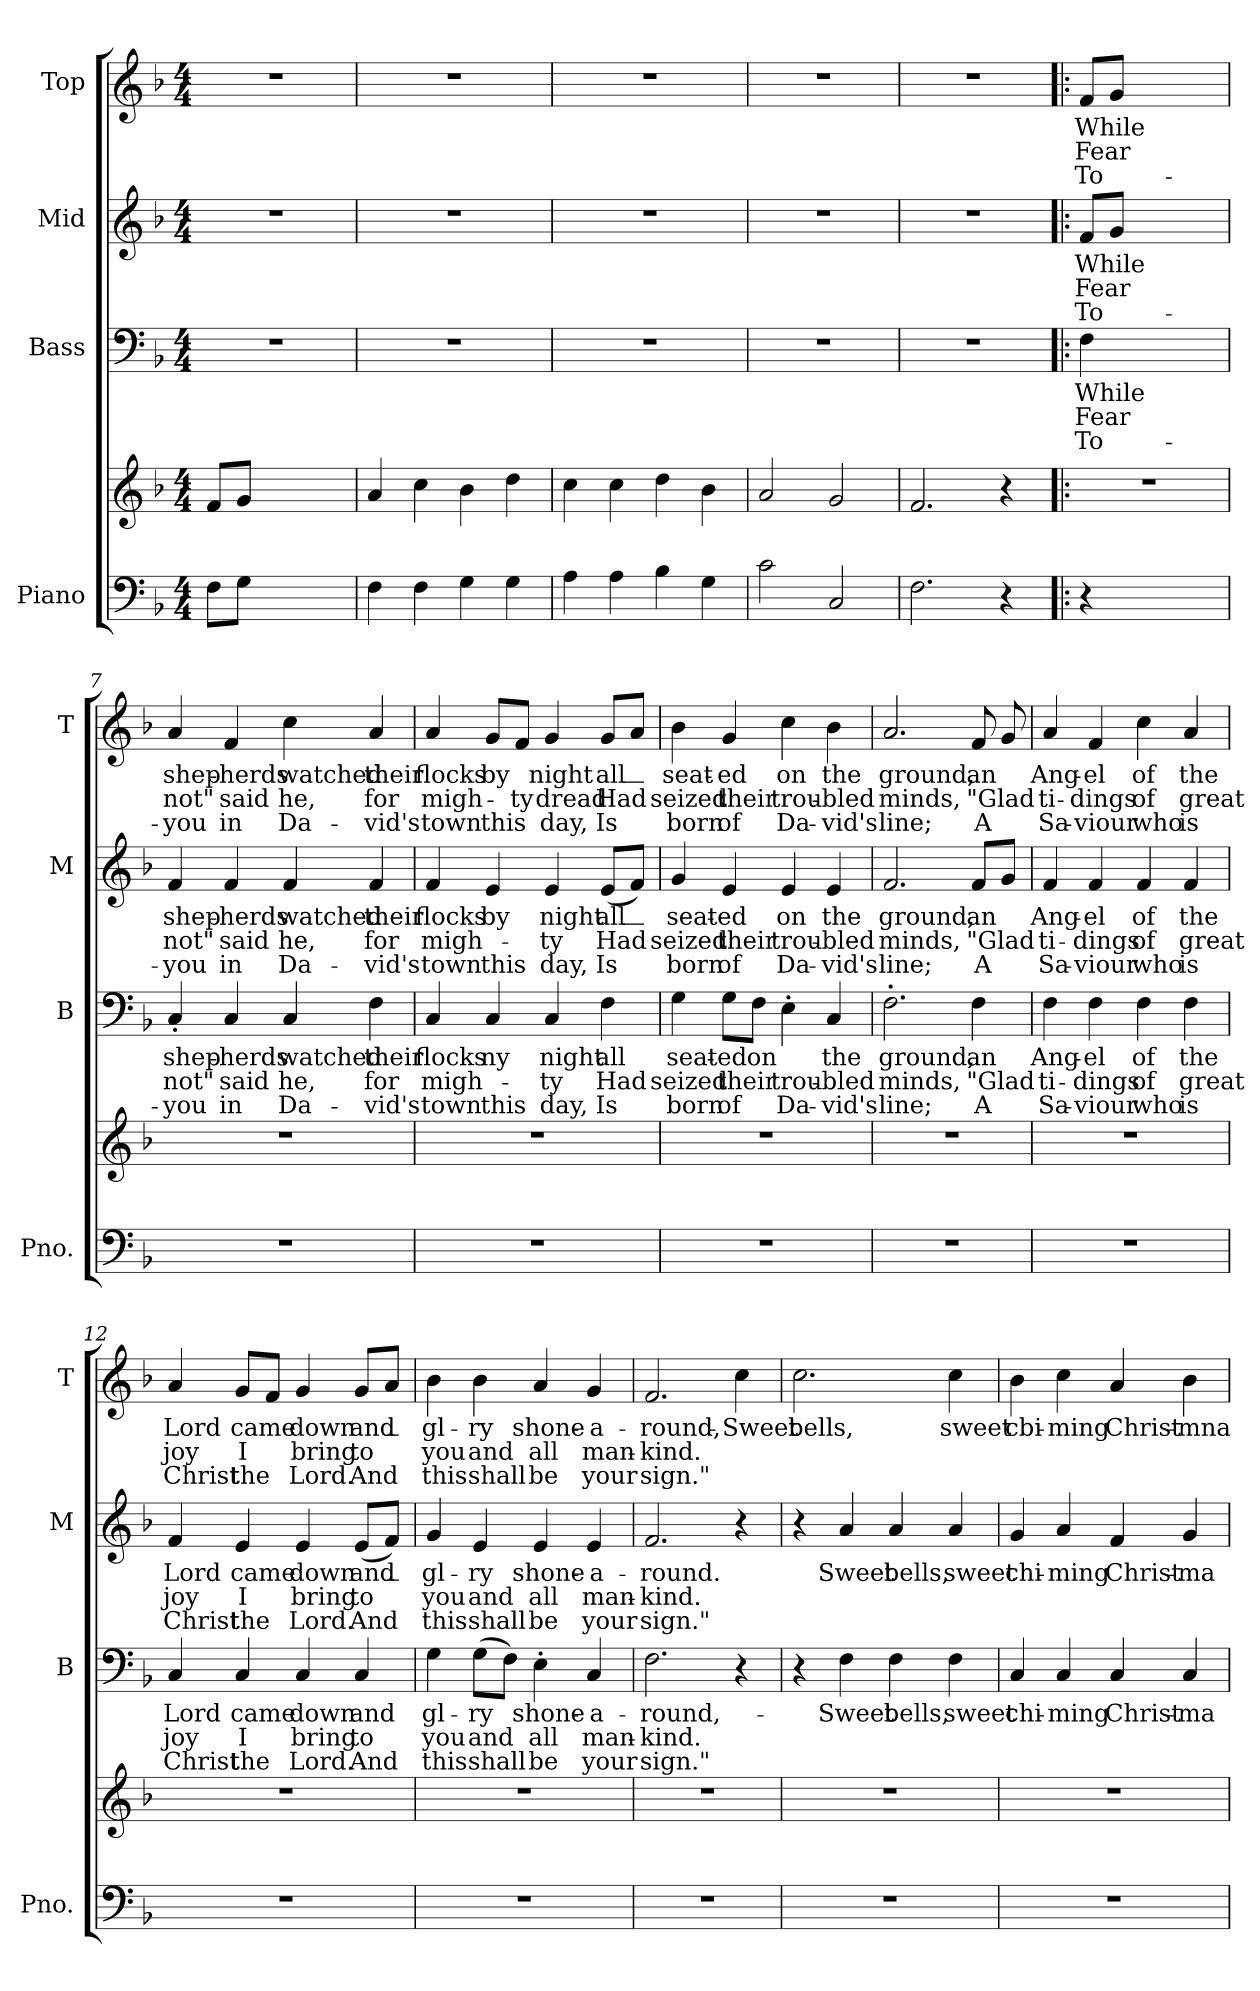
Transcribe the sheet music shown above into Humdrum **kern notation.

**kern	**kern	**kern	**text	**text	**text	**kern	**text	**text	**text	**kern	**text	**text	**text
*part4	*part4	*part3	*part3	*part3	*part3	*part2	*part2	*part2	*part2	*part1	*part1	*part1	*part1
*staff5	*staff4	*staff3	*staff3	*staff3	*staff3	*staff2	*staff2	*staff2	*staff2	*staff1	*staff1	*staff1	*staff1
*I"Piano	*	*I"Bass	*	*	*	*I"Mid	*	*	*	*I"Top	*	*	*
*I'Pno.	*	*I'B	*	*	*	*I'M	*	*	*	*I'T	*	*	*
*clefF4	*clefG2	*clefF4	*	*	*	*clefG2	*	*	*	*clefG2	*	*	*
*k[b-]	*k[b-]	*k[b-]	*	*	*	*k[b-]	*	*	*	*k[b-]	*	*	*
*F:	*F:	*F:	*	*	*	*F:	*	*	*	*F:	*	*	*
*M4/4	*M4/4	*M4/4	*	*	*	*M4/4	*	*	*	*M4/4	*	*	*
*MM140	*MM140	*MM140	*	*	*	*MM140	*	*	*	*MM140	*	*	*
=1	=1	=1	=1	=1	=1	=1	=1	=1	=1	=1	=1	=1	=1
8F\L	8f/L	1r	.	.	.	1r	.	.	.	1r	.	.	.
8G\J	8g/J	.	.	.	.	.	.	.	.	.	.	.	.
2.ryy	2.ryy	.	.	.	.	.	.	.	.	.	.	.	.
=2	=2	=2	=2	=2	=2	=2	=2	=2	=2	=2	=2	=2	=2
4F\	4a/	1r	.	.	.	1r	.	.	.	1r	.	.	.
4F\	4cc\	.	.	.	.	.	.	.	.	.	.	.	.
4G\	4b-\	.	.	.	.	.	.	.	.	.	.	.	.
4G\	4dd\	.	.	.	.	.	.	.	.	.	.	.	.
=3	=3	=3	=3	=3	=3	=3	=3	=3	=3	=3	=3	=3	=3
4A\	4cc\	1r	.	.	.	1r	.	.	.	1r	.	.	.
4A\	4cc\	.	.	.	.	.	.	.	.	.	.	.	.
4B-\	4dd\	.	.	.	.	.	.	.	.	.	.	.	.
4G\	4b-\	.	.	.	.	.	.	.	.	.	.	.	.
=4	=4	=4	=4	=4	=4	=4	=4	=4	=4	=4	=4	=4	=4
2c\	2a/	1r	.	.	.	1r	.	.	.	1r	.	.	.
2C/	2g/	.	.	.	.	.	.	.	.	.	.	.	.
=5	=5	=5	=5	=5	=5	=5	=5	=5	=5	=5	=5	=5	=5
2.F\	2.f/	1r	.	.	.	1r	.	.	.	1r	.	.	.
4r	4r	.	.	.	.	.	.	.	.	.	.	.	.
=6!|:	=6!|:	=6!|:	=6!|:	=6!|:	=6!|:	=6!|:	=6!|:	=6!|:	=6!|:	=6!|:	=6!|:	=6!|:	=6!|:
!	!	!	!LO:LY:b	!LO:LY:b	!LO:LY:b	!	!LO:LY:b	!LO:LY:b	!LO:LY:b	!	!LO:LY:b	!LO:LY:b	!LO:LY:b
4r	1r	4F\	While	Fear	To-	8f/L	While	Fear	To-	8f/L	While	Fear	To-
.	.	.	.	.	.	8g/J	.	.	.	8g/J	.	.	.
2.ryy	.	2.ryy	.	.	.	2.ryy	.	.	.	2.ryy	.	.	.
=7	=7	=7	=7	=7	=7	=7	=7	=7	=7	=7	=7	=7	=7
!	!	!	!LO:LY:b	!LO:LY:b	!LO:LY:b	!	!LO:LY:b	!LO:LY:b	!LO:LY:b	!	!LO:LY:b	!LO:LY:b	!LO:LY:b
1r	1r	4C'/	shep-	not"	-you	4f/	shep-	not"	-you	4a/	shep-	not"	-you
!	!	!	!LO:LY:b	!LO:LY:b	!LO:LY:b	!	!LO:LY:b	!LO:LY:b	!LO:LY:b	!	!LO:LY:b	!LO:LY:b	!LO:LY:b
.	.	4C/	-herds	said	in	4f/	-herds	said	in	4f/	-herds	said	in
!	!	!	!LO:LY:b	!LO:LY:b	!LO:LY:b	!	!LO:LY:b	!LO:LY:b	!LO:LY:b	!	!LO:LY:b	!LO:LY:b	!LO:LY:b
.	.	4C/	watched	he,	Da-	4f/	watched	he,	Da-	4cc\	watched	he,	Da-
!	!	!	!LO:LY:b	!LO:LY:b	!LO:LY:b	!	!LO:LY:b	!LO:LY:b	!LO:LY:b	!	!LO:LY:b	!LO:LY:b	!LO:LY:b
.	.	4F\	their	for	-vid's	4f/	their	for	-vid's	4a/	their	for	-vid's
!!LO:LB:g=z
=8	=8	=8	=8	=8	=8	=8	=8	=8	=8	=8	=8	=8	=8
!	!	!	!LO:LY:b	!LO:LY:b	!LO:LY:b	!	!LO:LY:b	!LO:LY:b	!LO:LY:b	!	!LO:LY:b	!LO:LY:b	!LO:LY:b
1r	1r	4C/	flocks	migh-	town	4f/	flocks	migh-	town	4a/	flocks	migh-	town
!	!	!	!LO:LY:b	!	!LO:LY:b	!	!LO:LY:b	!	!LO:LY:b	!	!LO:LY:b	!	!LO:LY:b
.	.	4C/	ny	.	this	4e/	by	.	this	8g/L	by	.	this
!	!	!	!	!	!	!	!	!	!	!	!	!LO:LY:b	!
.	.	.	.	.	.	.	.	.	.	8f/J	.	-ty	.
!	!	!	!LO:LY:b	!LO:LY:b	!LO:LY:b	!	!LO:LY:b	!LO:LY:b	!LO:LY:b	!	!LO:LY:b	!LO:LY:b	!LO:LY:b
.	.	4C/	night	-ty	day,	4e/	night	-ty	day,	4g/	night	dread	day,
!	!	!	!LO:LY:b	!LO:LY:b	!LO:LY:b	!	!LO:LY:b	!LO:LY:b	!LO:LY:b	!	!LO:LY:b	!LO:LY:b	!LO:LY:b
.	.	4F\	all_	Had	Is	(8e/L	all_	Had	Is	8g/L	all_	Had	Is
.	.	.	.	.	.	8f/J)	.	.	.	8a/J	.	.	.
=9	=9	=9	=9	=9	=9	=9	=9	=9	=9	=9	=9	=9	=9
!	!	!	!LO:LY:b	!LO:LY:b	!LO:LY:b	!	!LO:LY:b	!LO:LY:b	!LO:LY:b	!	!LO:LY:b	!LO:LY:b	!LO:LY:b
1r	1r	4G\	seat-	seized	born	4g/	seat-	seized	born	4b-\	seat-	seized	born
!	!	!	!LO:LY:b	!LO:LY:b	!LO:LY:b	!	!LO:LY:b	!LO:LY:b	!LO:LY:b	!	!LO:LY:b	!LO:LY:b	!LO:LY:b
.	.	8G\L	ed	their	of	4e/	-ed	their	of	4g/	ed	their	of
!	!	!	!LO:LY:b	!	!	!	!	!	!	!	!	!	!
.	.	8F\J	on	.	.	.	.	.	.	.	.	.	.
!	!	!	!	!LO:LY:b	!LO:LY:b	!	!LO:LY:b	!LO:LY:b	!LO:LY:b	!	!LO:LY:b	!LO:LY:b	!LO:LY:b
.	.	4E'\	.	trou-	Da-	4e/	on	trou-	Da-	4cc\	on	trou-	Da-
!	!	!	!LO:LY:b	!LO:LY:b	!LO:LY:b	!	!LO:LY:b	!LO:LY:b	!LO:LY:b	!	!LO:LY:b	!LO:LY:b	!LO:LY:b
.	.	4C/	the	-bled	-vid's	4e/	the	-bled	-vid's	4b-\	the	-bled	-vid's
=10	=10	=10	=10	=10	=10	=10	=10	=10	=10	=10	=10	=10	=10
!	!	!	!LO:LY:b	!LO:LY:b	!LO:LY:b	!	!LO:LY:b	!LO:LY:b	!LO:LY:b	!	!LO:LY:b	!LO:LY:b	!LO:LY:b
1r	1r	2.F'\	ground,	minds,	line;	2.f/	ground,	minds,	line;	2.aZ/	ground,	minds,	line;
!	!	!	!LO:LY:b	!LO:LY:b	!LO:LY:b	!	!LO:LY:b	!LO:LY:b	!LO:LY:b	!	!LO:LY:b	!LO:LY:b	!LO:LY:b
.	.	4F\	an	"Glad	A	8f/L	an	"Glad	A	8f/	an	"Glad	A
.	.	.	.	.	.	8g/J	.	.	.	8g/	.	.	.
=11	=11	=11	=11	=11	=11	=11	=11	=11	=11	=11	=11	=11	=11
!	!	!	!LO:LY:b	!LO:LY:b	!LO:LY:b	!	!LO:LY:b	!LO:LY:b	!LO:LY:b	!	!LO:LY:b	!LO:LY:b	!LO:LY:b
1r	1r	4F\	Ang-	ti-	Sa-	4f/	Ang-	ti-	Sa-	4a/	Ang-	ti-	Sa-
!	!	!	!LO:LY:b	!LO:LY:b	!LO:LY:b	!	!LO:LY:b	!LO:LY:b	!LO:LY:b	!	!LO:LY:b	!LO:LY:b	!LO:LY:b
.	.	4F\	el	-dings	-viour	4f/	el	-dings	-viour	4f/	el	-dings	-viour
!	!	!	!LO:LY:b	!LO:LY:b	!LO:LY:b	!	!LO:LY:b	!LO:LY:b	!LO:LY:b	!	!LO:LY:b	!LO:LY:b	!LO:LY:b
.	.	4F\	of	of	who	4f/	of	of	who	4cc\	of	of	who
!	!	!	!LO:LY:b	!LO:LY:b	!LO:LY:b	!	!LO:LY:b	!LO:LY:b	!LO:LY:b	!	!LO:LY:b	!LO:LY:b	!LO:LY:b
.	.	4F\	the	great	is	4f/	the	great	is	4a/	the	great	is
!!LO:PB:g=z
=12	=12	=12	=12	=12	=12	=12	=12	=12	=12	=12	=12	=12	=12
!	!	!	!LO:LY:b	!LO:LY:b	!LO:LY:b	!	!LO:LY:b	!LO:LY:b	!LO:LY:b	!	!LO:LY:b	!LO:LY:b	!LO:LY:b
1r	1r	4C/	Lord	joy	Christ	4f/	Lord	joy	Christ	4a/	Lord	joy	Christ
!	!	!	!LO:LY:b	!LO:LY:b	!LO:LY:b	!	!LO:LY:b	!LO:LY:b	!LO:LY:b	!	!LO:LY:b	!LO:LY:b	!LO:LY:b
.	.	4C/	came	I	the	4e/	came	I	the	8g/L	came	I	the
.	.	.	.	.	.	.	.	.	.	8f/J	.	.	.
!	!	!	!LO:LY:b	!LO:LY:b	!LO:LY:b	!	!LO:LY:b	!LO:LY:b	!LO:LY:b	!	!LO:LY:b	!LO:LY:b	!LO:LY:b
.	.	4C/	down_	bring	Lord.	4e/	down_	bring	Lord.	4g/	down	bring	Lord.
!	!	!	!LO:LY:b	!LO:LY:b	!LO:LY:b	!	!LO:LY:b	!LO:LY:b	!LO:LY:b	!	!LO:LY:b	!LO:LY:b	!LO:LY:b
.	.	4C/	and_	to	And	(8e/L	and_	to	And	8g/L	and_	to	And
.	.	.	.	.	.	8f/J)	.	.	.	8a/J	.	.	.
=13	=13	=13	=13	=13	=13	=13	=13	=13	=13	=13	=13	=13	=13
!	!	!	!LO:LY:b	!LO:LY:b	!LO:LY:b	!	!LO:LY:b	!LO:LY:b	!LO:LY:b	!	!LO:LY:b	!LO:LY:b	!LO:LY:b
1r	1r	4G\	gl-	you	this	4g/	gl-	you	this	4b-\	gl-	you	this
!	!	!	!LO:LY:b	!LO:LY:b	!LO:LY:b	!	!LO:LY:b	!LO:LY:b	!LO:LY:b	!	!LO:LY:b	!LO:LY:b	!LO:LY:b
.	.	(8G\L	ry	and	shall	4e/	ry	and	shall	4b-\	ry	and	shall
.	.	8F\J)	.	.	.	.	.	.	.	.	.	.	.
!	!	!	!LO:LY:b	!LO:LY:b	!LO:LY:b	!	!LO:LY:b	!LO:LY:b	!LO:LY:b	!	!LO:LY:b	!LO:LY:b	!LO:LY:b
.	.	4E'\	shone-	all	be	4e/	shone-	all	be	4a/	shone-	all	be
!	!	!	!LO:LY:b	!LO:LY:b	!LO:LY:b	!	!LO:LY:b	!LO:LY:b	!LO:LY:b	!	!LO:LY:b	!LO:LY:b	!LO:LY:b
.	.	4C/	a-	man-	your	4e/	a-	man-	your	4g/	a-	man-	your
=14	=14	=14	=14	=14	=14	=14	=14	=14	=14	=14	=14	=14	=14
!	!	!	!LO:LY:b	!LO:LY:b	!LO:LY:b	!	!LO:LY:b	!LO:LY:b	!LO:LY:b	!	!LO:LY:b	!LO:LY:b	!LO:LY:b
1r	1r	2.F\	round,-	-kind.	sign."	2.f/	round.	-kind.	sign."	2.fZ/	round,-	-kind.	sign."
!	!	!	!	!	!	!	!	!	!	!	!LO:LY:b	!	!
.	.	4r	.	.	.	4r	.	.	.	4cc\	Sweet	.	.
=15	=15	=15	=15	=15	=15	=15	=15	=15	=15	=15	=15	=15	=15
!	!	!	!	!	!	!	!	!	!	!	!LO:LY:b	!	!
1r	1r	4r	.	.	.	4r	.	.	.	2.cc\	bells,	.	.
!	!	!	!LO:LY:b	!	!	!	!LO:LY:b	!	!	!	!	!	!
.	.	4F\	Sweet	.	.	4a/	Sweet	.	.	.	.	.	.
!	!	!	!LO:LY:b	!	!	!	!LO:LY:b	!	!	!	!	!	!
.	.	4F\	bells,	.	.	4a/	bells,	.	.	.	.	.	.
!	!	!	!LO:LY:b	!	!	!	!LO:LY:b	!	!	!	!LO:LY:b	!	!
.	.	4F\	sweet	.	.	4a/	sweet	.	.	4cc\	sweet	.	.
!!LO:LB:g=z
=16	=16	=16	=16	=16	=16	=16	=16	=16	=16	=16	=16	=16	=16
!	!	!	!LO:LY:b	!	!	!	!LO:LY:b	!	!	!	!LO:LY:b	!	!
1r	1r	4C/	chi-	.	.	4g/	chi-	.	.	4b-\	cbi-	.	.
!	!	!	!LO:LY:b	!	!	!	!LO:LY:b	!	!	!	!LO:LY:b	!	!
.	.	4C/	ming	.	.	4a/	ming	.	.	4cc\	ming	.	.
!	!	!	!LO:LY:b	!	!	!	!LO:LY:b	!	!	!	!LO:LY:b	!	!
.	.	4C/	Christ-	.	.	4f/	Christ-	.	.	4a/	Christ-	.	.
!	!	!	!LO:LY:b	!	!	!	!LO:LY:b	!	!	!	!LO:LY:b	!	!
.	.	4C/	ma	.	.	4g/	ma	.	.	4b-\	mna	.	.
=	=	=	=	=	=	=	=	=	=	=	=	=	=
*-	*-	*-	*-	*-	*-	*-	*-	*-	*-	*-	*-	*-	*-
